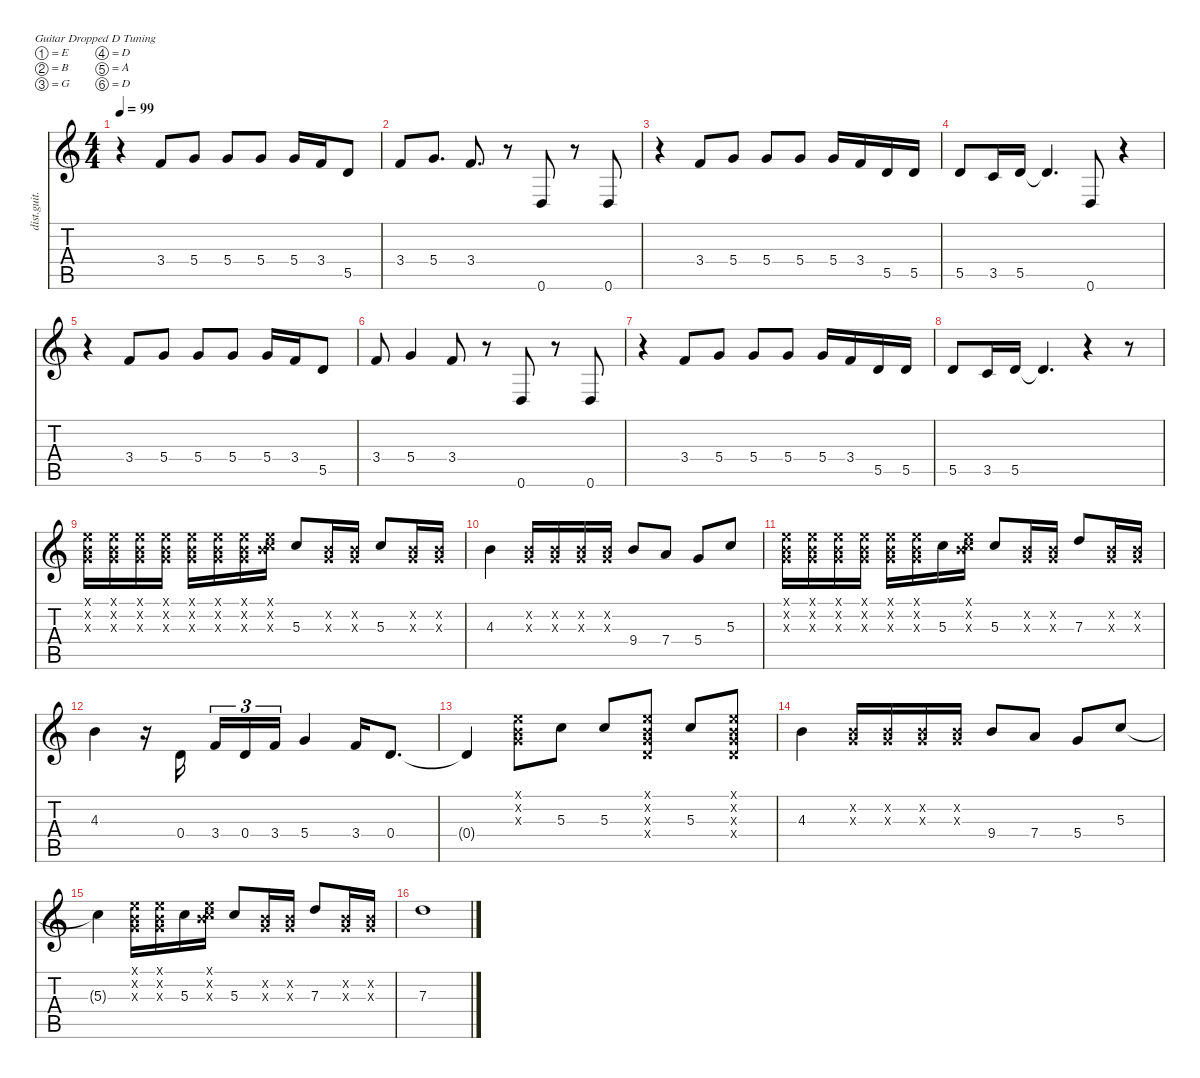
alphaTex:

\defaultSystemsLayout 4
\hideDynamics
\bracketExtendMode nobrackets
\otherSystemsTrackNameOrientation horizontal
\track ("echo right+gtr rythm chorus" "dist.guit.") {instrument distortionguitar}
\staff {score tabs}
\tuning (E4 B3 G3 D3 A2 D2)
\ts (4 4)
\tempo 99
\clef g2
\ks c
r.4{dy f beam Down} 3.4.8{beam Up} 5.4.8{beam Up} 5.4.8{beam Up} 5.4.8{beam Up} 5.4.16{beam Up} 3.4.16{beam Up} 5.5.8{beam Up} |
3.4.8{beam Up} 5.4.8{d beam Up} 3.4.8{d beam Up} r.8{beam Up} 0.6.8{beam Up} r.8{beam Up} 0.6.8{beam Up} |
r.4{beam Down} 3.4.8{beam Up} 5.4.8{beam Up} 5.4.8{beam Up} 5.4.8{beam Up} 5.4.16{beam Up} 3.4.16{beam Up} 5.5.16{beam Up} 5.5.16{beam Up} |
5.5.8{beam Up} 3.5.16{beam Up} 5.5.16{beam Up} 5.5{t}.4{d beam Up} 0.6.8{beam Up} r.4{beam Up} |
r.4{beam Down} 3.4.8{beam Up} 5.4.8{beam Up} 5.4.8{beam Up} 5.4.8{beam Up} 5.4.16{beam Up} 3.4.16{beam Up} 5.5.8{beam Up} |
3.4.8{beam Up} 5.4.4{beam Up} 3.4.8{beam Up} r.8{beam Up} 0.6.8{beam Up} r.8{beam Up} 0.6.8{beam Up} |
r.4{beam Down} 3.4.8{beam Up} 5.4.8{beam Up} 5.4.8{beam Up} 5.4.8{beam Up} 5.4.16{beam Up} 3.4.16{beam Up} 5.5.16{beam Up} 5.5.16{beam Up} |
5.5.8{beam Up} 3.5.16{beam Up} 5.5.16{beam Up} 5.5{t}.4{d beam Up} r.4{beam Up} r.8{beam Up} |
(0.1{x} 0.2{x} 0.3{x}).16{beam Down} (0.1{x} 0.2{x} 0.3{x}).16{beam Down} (0.1{x} 0.2{x} 0.3{x}).16{beam Down} (0.1{x} 0.2{x} 0.3{x}).16{beam Down} (0.1{x} 0.2{x} 0.3{x}).16{beam Down} (0.1{x} 0.2{x} 0.3{x}).16{beam Down} (0.1{x} 0.2{x} 0.3{x}).16{beam Down} (0.1{x} 0.2{x} 5.3{x}).16{beam Down} 5.3.8{beam Up} (0.2{x} 0.3{x}).16{beam Up} (0.2{x} 0.3{x}).16{beam Up} 5.3.8{beam Up} (0.2{x} 0.3{x}).16{beam Up} (0.2{x} 0.3{x}).16{beam Up} |
4.3.4{beam Down} (0.2{x} 0.3{x}).16{beam Up} (0.2{x} 0.3{x}).16{beam Up} (0.2{x} 0.3{x}).16{beam Up} (0.2{x} 0.3{x}).16{beam Up} 9.4.8{beam Up} 7.4.8{beam Up} 5.4.8{beam Up} 5.3.8{beam Up} |
(0.1{x} 0.2{x} 0.3{x}).16{beam Down} (0.1{x} 0.2{x} 0.3{x}).16{beam Down} (0.1{x} 0.2{x} 0.3{x}).16{beam Down} (0.1{x} 0.2{x} 0.3{x}).16{beam Down} (0.1{x} 0.2{x} 0.3{x}).16{beam Down} (0.1{x} 0.2{x} 0.3{x}).16{beam Down} 5.3.16{beam Down} (0.1{x} 0.2{x} 5.3{x}).16{beam Down} 5.3.8{beam Up} (0.2{x} 0.3{x}).16{beam Up} (0.2{x} 0.3{x}).16{beam Up} 7.3.8{beam Up} (0.2{x} 0.3{x}).16{beam Up} (0.2{x} 0.3{x}).16{beam Up} |
4.3.4{beam Down} r.16{beam Down} 0.4.16{beam Up} 3.4.16{tu (3 2) beam Up} 0.4.16{tu (3 2) beam Up} 3.4.16{tu (3 2) beam Up} 5.4.4{beam Up} 3.4.16{beam Up} 0.4.8{d beam Up} |
0.4{t}.4{beam Up} (0.1{x} 0.2{x} 0.3{x}).8{beam Down} 5.3.8{beam Down} 5.3.8{beam Up} (0.1{x} 0.2{x} 0.3{x} 0.4{x}).8{beam Up} 5.3.8{beam Up} (0.1{x} 0.2{x} 0.3{x} 0.4{x}).8{beam Up} |
4.3.4{beam Down} (0.2{x} 0.3{x}).16{beam Up} (0.2{x} 0.3{x}).16{beam Up} (0.2{x} 0.3{x}).16{beam Up} (0.2{x} 0.3{x}).16{beam Up} 9.4.8{beam Up} 7.4.8{beam Up} 5.4.8{beam Up} 5.3.8{beam Up} |
5.3{t}.4{beam Down} (0.1{x} 0.2{x} 0.3{x}).16{beam Down} (0.1{x} 0.2{x} 0.3{x}).16{beam Down} 5.3.16{beam Down} (0.1{x} 0.2{x} 5.3{x}).16{beam Down} 5.3.8{beam Up} (0.2{x} 0.3{x}).16{beam Up} (0.2{x} 0.3{x}).16{beam Up} 7.3.8{beam Up} (0.2{x} 0.3{x}).16{beam Up} (0.2{x} 0.3{x}).16{beam Up} |
7.3.1{beam Down}
